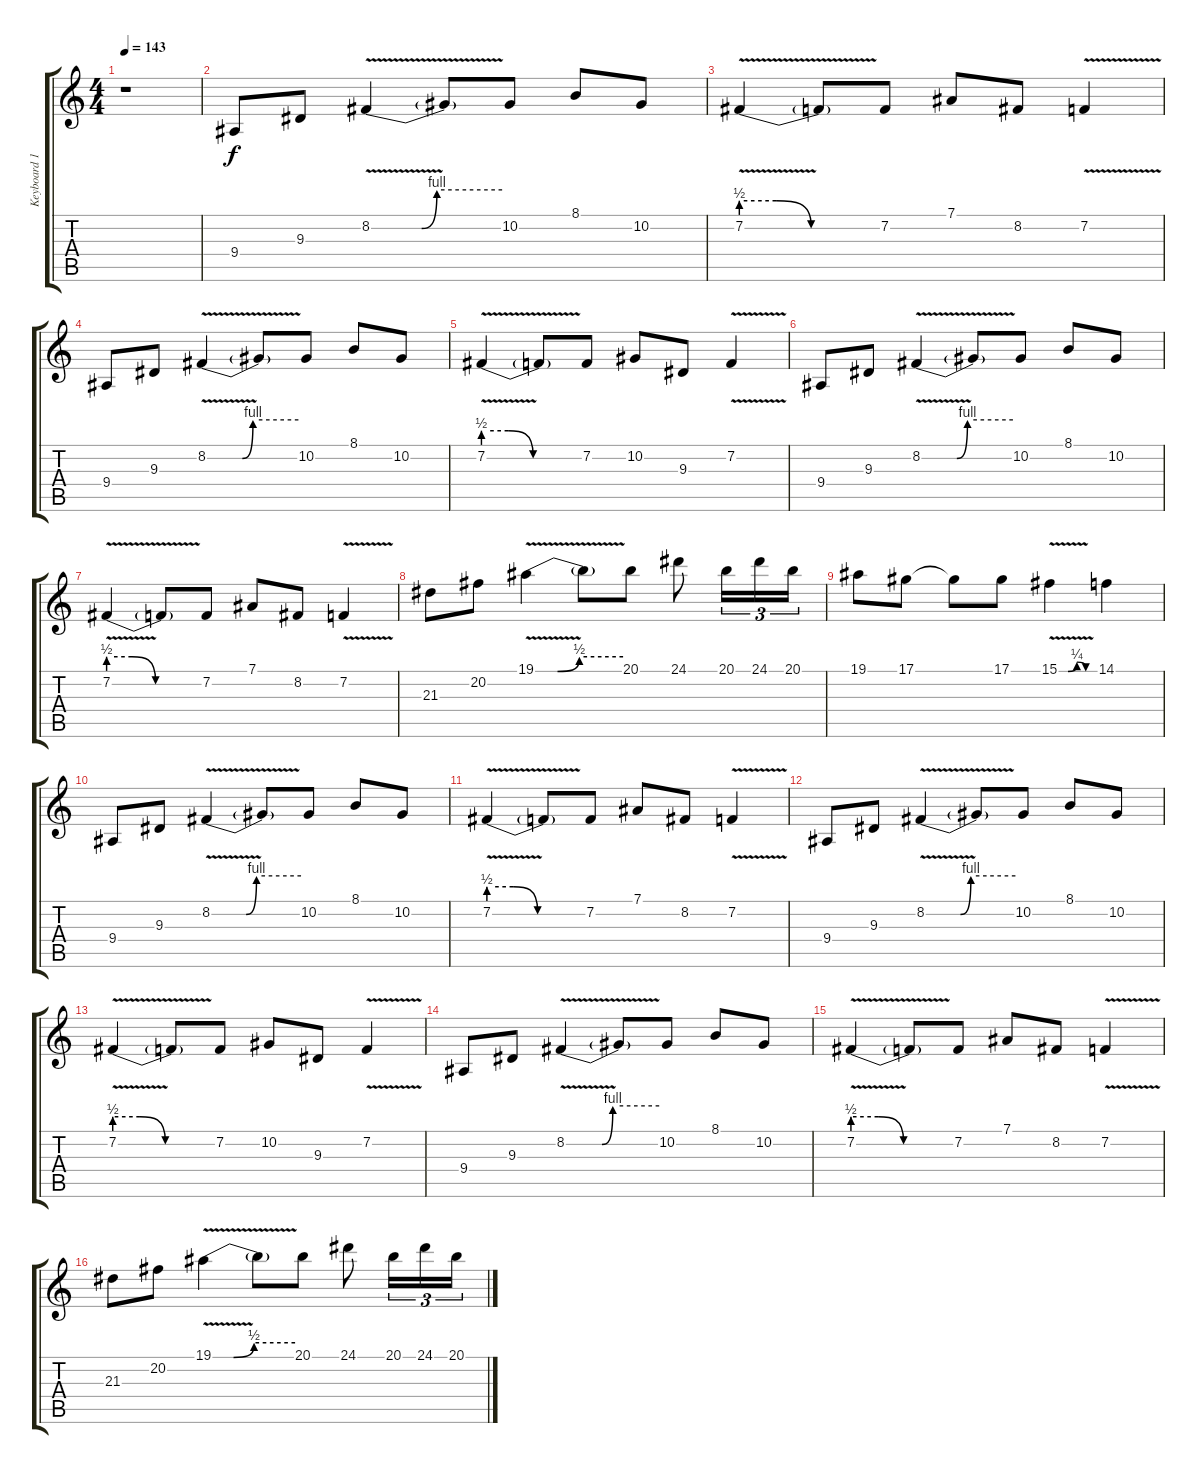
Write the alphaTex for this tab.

\track ("Keyboard 1" "Keyboard 1") {instrument acousticgrandpiano}
\staff {score tabs}
\tuning (Eb4 Bb3 Gb3 Db3 Ab2 Eb2) {hide}
\ts (4 4)
\tempo 143
\clef g2
\ks c
r.1{dy f} |
\section ("" "")
9.4.8 9.3.8 8.2{be (custom 0 0 23 0 30 4 60 4) v}.4 8.2{t}.8 10.2.8 8.1.8 10.2.8 |
7.2{be (custom 0 2 15 2 30 0 60 0) v}.4 7.2{t}.8 7.2.8 7.1.8 8.2.8 7.2{v}.4 |
9.4.8 9.3.8 8.2{be (custom 0 0 23 0 30 4 60 4) v}.4 8.2{t}.8 10.2.8 8.1.8 10.2.8 |
7.2{be (custom 0 2 15 2 30 0 60 0) v}.4 7.2{t}.8 7.2.8 10.2.8 9.3.8 7.2{v}.4 |
9.4.8 9.3.8 8.2{be (custom 0 0 23 0 30 4 60 4) v}.4 8.2{t}.8 10.2.8 8.1.8 10.2.8 |
7.2{be (custom 0 2 15 2 30 0 60 0) v}.4 7.2{t}.8 7.2.8 7.1.8 8.2.8 7.2{v}.4 |
21.3.8 20.2.8 19.1{be (custom 0 0 15 0 30 2 60 2) v}.4 19.1{t}.8 20.1.8 24.1.8 20.1.16{tu (3 2)} 24.1.16{tu (3 2)} 20.1.16{tu (3 2)} |
19.1.8 17.1.8 17.1{t}.8 17.1.8 15.1{be (custom 0 0 15 0 30 1 45 0 60 0) v}.4 14.1.4 |
9.4.8 9.3.8 8.2{be (custom 0 0 23 0 30 4 60 4) v}.4 8.2{t}.8 10.2.8 8.1.8 10.2.8 |
7.2{be (custom 0 2 15 2 30 0 60 0) v}.4 7.2{t}.8 7.2.8 7.1.8 8.2.8 7.2{v}.4 |
9.4.8 9.3.8 8.2{be (custom 0 0 23 0 30 4 60 4) v}.4 8.2{t}.8 10.2.8 8.1.8 10.2.8 |
7.2{be (custom 0 2 15 2 30 0 60 0) v}.4 7.2{t}.8 7.2.8 10.2.8 9.3.8 7.2{v}.4 |
9.4.8 9.3.8 8.2{be (custom 0 0 23 0 30 4 60 4) v}.4 8.2{t}.8 10.2.8 8.1.8 10.2.8 |
7.2{be (custom 0 2 15 2 30 0 60 0) v}.4 7.2{t}.8 7.2.8 7.1.8 8.2.8 7.2{v}.4 |
21.3.8 20.2.8 19.1{be (custom 0 0 15 0 30 2 60 2) v}.4 19.1{t}.8 20.1.8 24.1.8 20.1.16{tu (3 2)} 24.1.16{tu (3 2)} 20.1.16{tu (3 2)}
